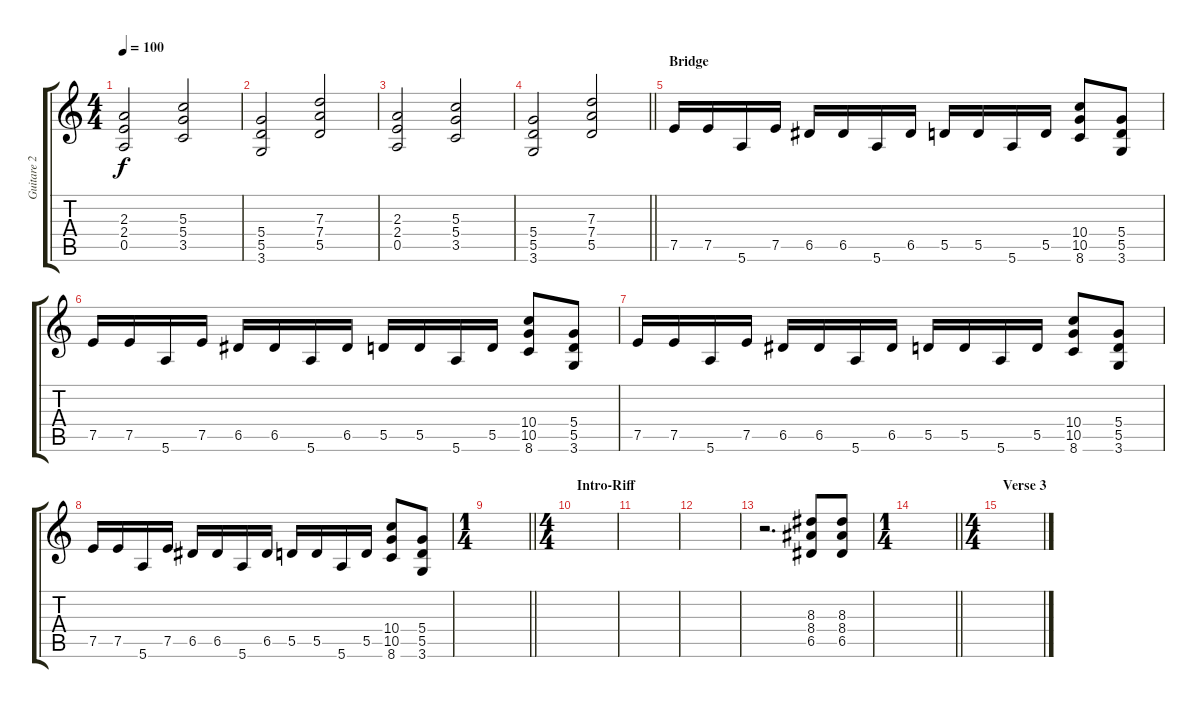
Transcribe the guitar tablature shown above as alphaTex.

\track ("Guitare 2" "Guitare 2") {instrument electricguitarmuted}
\staff {score tabs}
\tuning (E4 B3 G3 D3 A2 E2) {hide}
\ts (4 4)
\tempo 100
\clef g2
\ks c
(2.3 2.4 0.5).2{dy f} (5.3 5.4 3.5).2 |
(5.4 5.5 3.6).2 (7.3 7.4 5.5).2 |
(2.3 2.4 0.5).2 (5.3 5.4 3.5).2 |
\barLineRight lightlight
(5.4 5.5 3.6).2 (7.3 7.4 5.5).2 |
\section ("" "Bridge")
7.5.16{volume 10 instrument distortionguitar} 7.5.16 5.6.16 7.5.16 6.5.16 6.5.16 5.6.16 6.5.16 5.5.16 5.5.16 5.6.16 5.5.16 (10.4 10.5 8.6).8{volume 15} (5.4 5.5 3.6).8 |
7.5.16{volume 10 instrument distortionguitar} 7.5.16 5.6.16 7.5.16 6.5.16 6.5.16 5.6.16 6.5.16 5.5.16 5.5.16 5.6.16 5.5.16 (10.4 10.5 8.6).8{volume 15} (5.4 5.5 3.6).8 |
7.5.16{volume 10 instrument distortionguitar} 7.5.16 5.6.16 7.5.16 6.5.16 6.5.16 5.6.16 6.5.16 5.5.16 5.5.16 5.6.16 5.5.16 (10.4 10.5 8.6).8{volume 15} (5.4 5.5 3.6).8 |
7.5.16{volume 10 instrument distortionguitar} 7.5.16 5.6.16 7.5.16 6.5.16 6.5.16 5.6.16 6.5.16 5.5.16 5.5.16 5.6.16 5.5.16 (10.4 10.5 8.6).8{volume 15} (5.4 5.5 3.6).8 |
\ts (1 4)
\barLineRight lightlight
|
\ts (4 4)
\section ("" "Intro-Riff")
|
|
|
r.2{d} (8.3 8.4 6.5).8 (8.3 8.4 6.5).8 |
\ts (1 4)
\barLineRight lightlight
|
\ts (4 4)
\section ("" "Verse 3")
